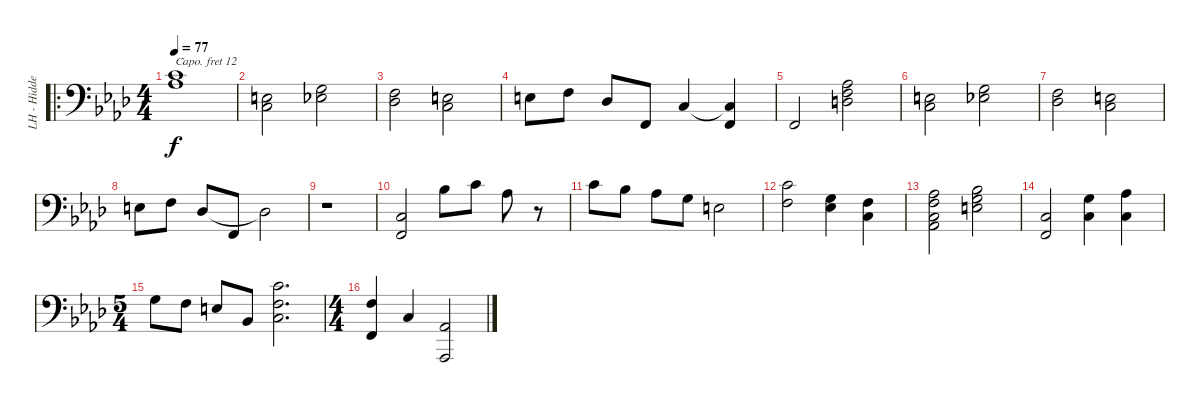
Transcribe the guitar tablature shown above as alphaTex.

\track ("LH - Hidden" "LH - Hidde") {instrument acousticgrandpiano}
\staff {score}
\capo 12
\tuning (G2 D2 A1 E1 B0 Gb0) {hide}
\ro
\ts (4 4)
\tempo 77
\clef f4
\ks ab
(1.1 10.2).1{dy f instrument acousticgrandpiano} |
(2.2 3.3).2 (0.1 1.2).2 |
(3.2 4.3).2 (2.2 3.3).2 |
2.2.8 3.2.8 4.3.8 1.4.8 3.3.4 (3.3{t} 1.4).4 |
1.4.2 (1.1 3.2 5.3).2 |
(2.2 3.3).2 (0.1 1.2).2 |
(3.2 4.3).2 (2.2 3.3).2 |
2.2.8 3.2.8 4.3.8 1.4.8 4.3{t}.2 |
r.1 |
(3.3 1.4).2 3.1.8 5.1.8 1.1.8 r.8 |
5.1.8 3.1.8 1.1.8 0.1.8 2.2.2 |
(5.1 3.2).2 (0.1 1.2).4 (3.2 3.3).4 |
(1.1 3.2 3.3 4.4).2{bd 120} (3.1 5.2 7.3).2 |
(3.3 1.4).2 (0.1 3.3).4 (1.1 3.3).4 |
\ts (5 4)
0.1.8 3.2.8 2.2.8 1.3.8 (5.1 3.2 3.3).2{d} |
\ts (4 4)
(3.2 1.4).4 3.3.4 (4.4 2.6).2
